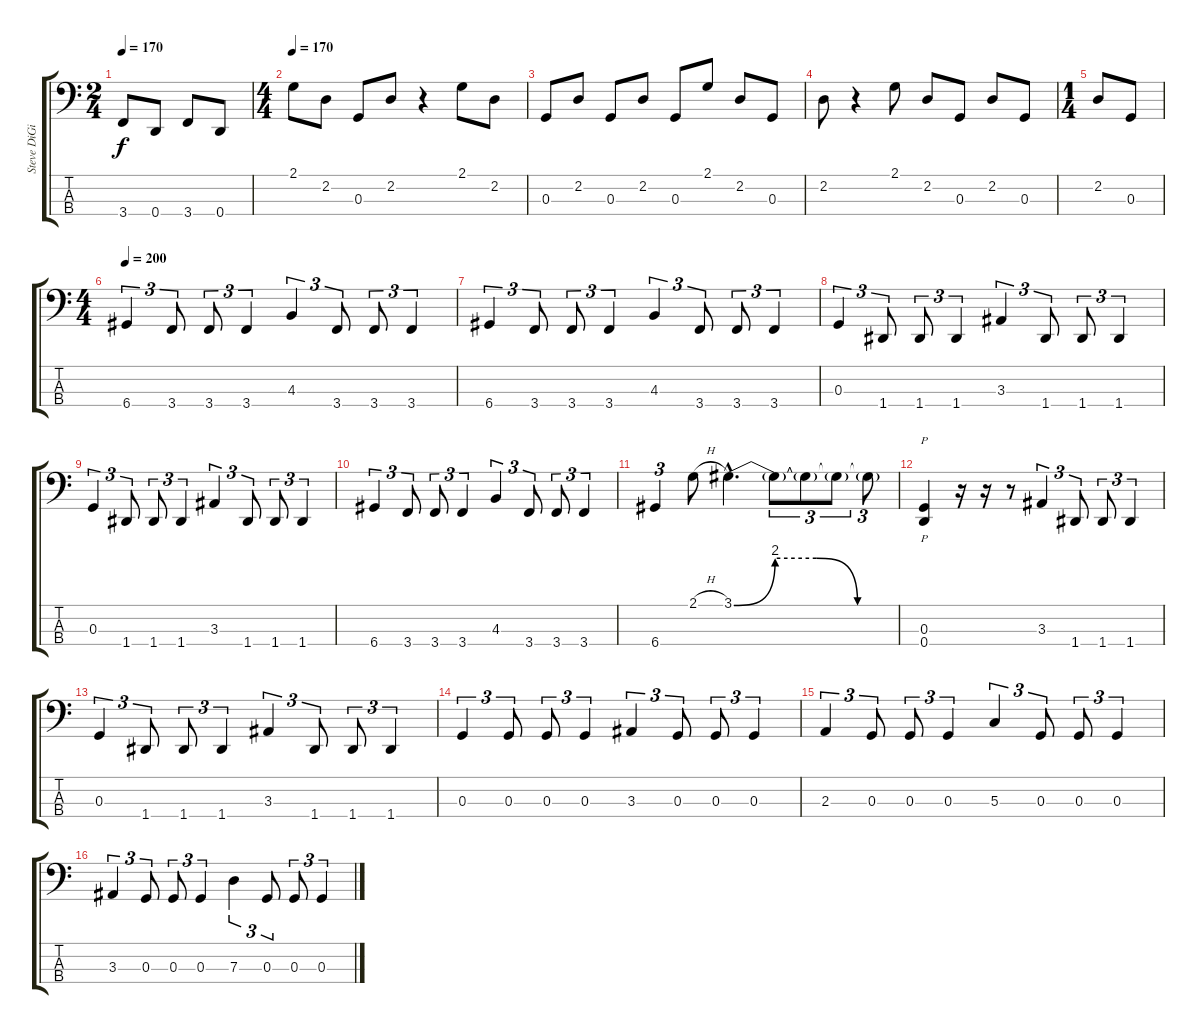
\track ("Steve DiGiorgio" "Steve DiGi") {instrument fretlessbass}
\staff {score tabs}
\tuning (F2 C2 G1 D1) {hide}
\ts (2 4)
\tempo 170
\clef f4
\ks c
3.4.8{dy f} 0.4.8 3.4.8 0.4.8 |
\ts (4 4)
\tempo 170
2.1.8 2.2.8 0.3.8 2.2.8 r.4 2.1.8 2.2.8 |
0.3.8 2.2.8 0.3.8 2.2.8 0.3.8 2.1.8 2.2.8 0.3.8 |
2.2.8 r.4 2.1.8 2.2.8 0.3.8 2.2.8 0.3.8 |
\ts (1 4)
2.2.8 0.3.8 |
\ts (4 4)
\tempo 200
6.4.4{tu (3 2)} 3.4.8{tu (3 2)} 3.4.8{tu (3 2)} 3.4.4{tu (3 2)} 4.3.4{tu (3 2)} 3.4.8{tu (3 2)} 3.4.8{tu (3 2)} 3.4.4{tu (3 2)} |
6.4.4{tu (3 2)} 3.4.8{tu (3 2)} 3.4.8{tu (3 2)} 3.4.4{tu (3 2)} 4.3.4{tu (3 2)} 3.4.8{tu (3 2)} 3.4.8{tu (3 2)} 3.4.4{tu (3 2)} |
0.3.4{tu (3 2)} 1.4.8{tu (3 2)} 1.4.8{tu (3 2)} 1.4.4{tu (3 2)} 3.3.4{tu (3 2)} 1.4.8{tu (3 2)} 1.4.8{tu (3 2)} 1.4.4{tu (3 2)} |
0.3.4{tu (3 2)} 1.4.8{tu (3 2)} 1.4.8{tu (3 2)} 1.4.4{tu (3 2)} 3.3.4{tu (3 2)} 1.4.8{tu (3 2)} 1.4.8{tu (3 2)} 1.4.4{tu (3 2)} |
6.4.4{tu (3 2)} 3.4.8{tu (3 2)} 3.4.8{tu (3 2)} 3.4.4{tu (3 2)} 4.3.4{tu (3 2)} 3.4.8{tu (3 2)} 3.4.8{tu (3 2)} 3.4.4{tu (3 2)} |
6.4.4{tu (3 2)} 2.1{h}.8 3.1{be (custom 0 0 15 8 30 8 45 0 60 0) hac}.4{d} 3.1{t}.8{tu (3 2)} 3.1{t}.8{tu (3 2)} 3.1{t}.8{tu (3 2)} 3.1{t}.8{tu (3 2)} |
(0.3 0.4).4{p} r.16 r.16 r.8 3.3.4{tu (3 2)} 1.4.8{tu (3 2)} 1.4.8{tu (3 2)} 1.4.4{tu (3 2)} |
0.3.4{tu (3 2)} 1.4.8{tu (3 2)} 1.4.8{tu (3 2)} 1.4.4{tu (3 2)} 3.3.4{tu (3 2)} 1.4.8{tu (3 2)} 1.4.8{tu (3 2)} 1.4.4{tu (3 2)} |
0.3.4{tu (3 2)} 0.3.8{tu (3 2)} 0.3.8{tu (3 2)} 0.3.4{tu (3 2)} 3.3.4{tu (3 2)} 0.3.8{tu (3 2)} 0.3.8{tu (3 2)} 0.3.4{tu (3 2)} |
2.3.4{tu (3 2)} 0.3.8{tu (3 2)} 0.3.8{tu (3 2)} 0.3.4{tu (3 2)} 5.3.4{tu (3 2)} 0.3.8{tu (3 2)} 0.3.8{tu (3 2)} 0.3.4{tu (3 2)} |
3.3.4{tu (3 2)} 0.3.8{tu (3 2)} 0.3.8{tu (3 2)} 0.3.4{tu (3 2)} 7.3.4{tu (3 2)} 0.3.8{tu (3 2)} 0.3.8{tu (3 2)} 0.3.4{tu (3 2)}
